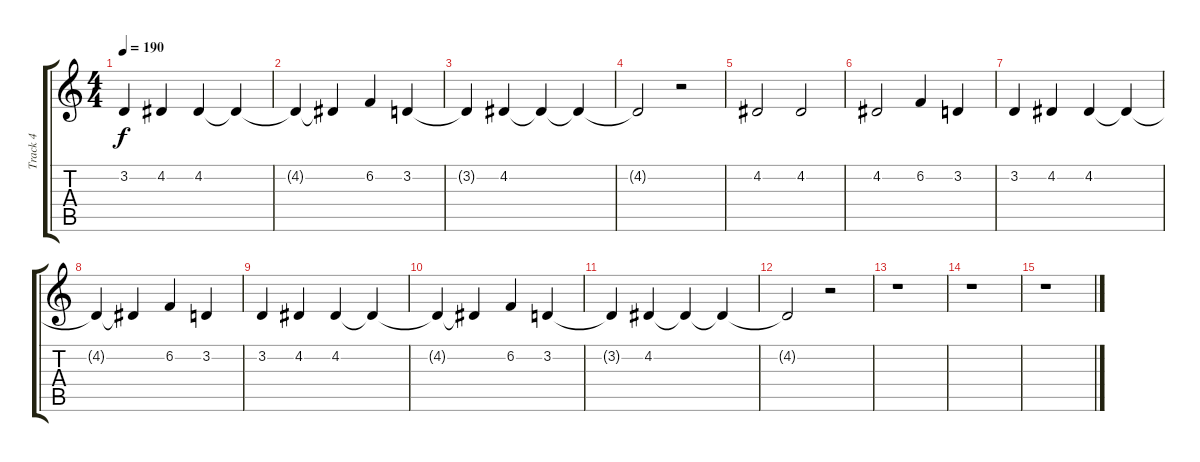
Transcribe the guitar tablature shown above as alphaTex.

\track ("Track 4" "Track 4") {instrument viola}
\staff {score tabs}
\tuning (E4 B3 G3 D3 A2 D2) {hide}
\ts (4 4)
\tempo 190
\clef g2
\ks c
3.2.4{dy f} 4.2.4 4.2.4 4.2{t}.4 |
4.2{t}.4 4.2{t}.4 6.2.4 3.2.4 |
3.2{t}.4 4.2.4 4.2{t}.4 4.2{t}.4 |
4.2{t}.2 r.2 |
4.2.2 4.2.2 |
4.2.2 6.2.4 3.2.4 |
3.2.4 4.2.4 4.2.4 4.2{t}.4 |
4.2{t}.4 4.2{t}.4 6.2.4 3.2.4 |
3.2.4 4.2.4 4.2.4 4.2{t}.4 |
4.2{t}.4 4.2{t}.4 6.2.4 3.2.4 |
3.2{t}.4 4.2.4 4.2{t}.4 4.2{t}.4 |
4.2{t}.2 r.2 |
r.1 |
r.1 |
r.1
